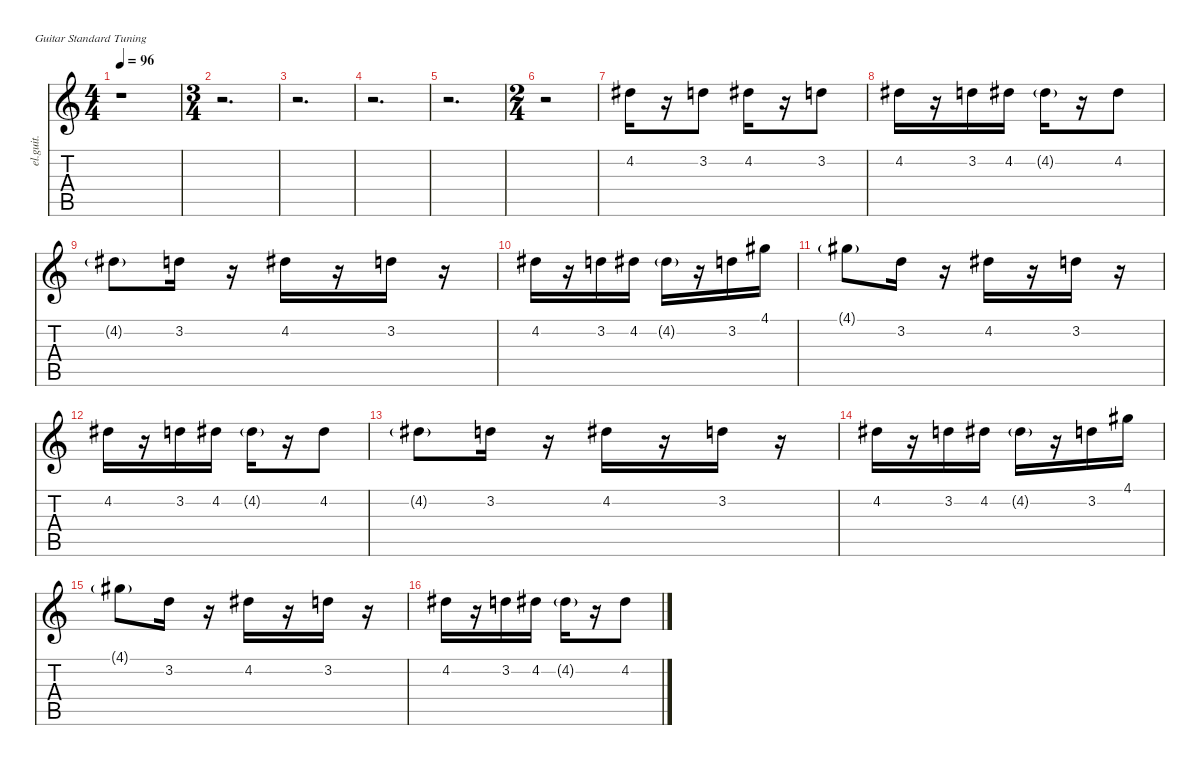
\defaultSystemsLayout 4
\hideDynamics
\bracketExtendMode nobrackets
\otherSystemsTrackNameOrientation horizontal
\track ("Guitar 3" "el.guit.") {instrument electricguitarclean}
\staff {score tabs}
\tuning (E4 B3 G3 D3 A2 E2)
\ts (4 4)
\tempo 96
\clef g2
\ks c
r.1{dy f instrument electricguitarclean} |
\ts (3 4)
r.2{d} |
r.2{d} |
r.2{d} |
r.2{d} |
\ts (2 4)
r.2 |
4.2{acc #}.16 r.16 3.2.8 4.2{acc #}.16 r.16 3.2.8 |
4.2{acc #}.16 r.16 3.2.16 4.2{acc #}.16 4.2{g acc #}.16{dy fff} r.16 4.2{acc #}.8{dy f} |
4.2{g acc #}.8{dy fff} 3.2.16{dy f} r.16 4.2{acc #}.16 r.16 3.2.16 r.16 |
4.2{acc #}.16 r.16 3.2.16 4.2{acc #}.16 4.2{g acc #}.16{dy fff} r.16 3.2.16{dy f} 4.1{acc #}.16 |
4.1{g acc #}.8{dy fff} 3.2.16{dy f} r.16 4.2{acc #}.16 r.16 3.2.16 r.16 |
4.2{acc #}.16 r.16 3.2.16 4.2{acc #}.16 4.2{g acc #}.16{dy fff} r.16 4.2{acc #}.8{dy f} |
4.2{g acc #}.8{dy fff} 3.2.16{dy f} r.16 4.2{acc #}.16 r.16 3.2.16 r.16 |
4.2{acc #}.16 r.16 3.2.16 4.2{acc #}.16 4.2{g acc #}.16{dy fff} r.16 3.2.16{dy f} 4.1{acc #}.16 |
4.1{g acc #}.8{dy fff} 3.2.16{dy f} r.16 4.2{acc #}.16 r.16 3.2.16 r.16 |
4.2{acc #}.16 r.16 3.2.16 4.2{acc #}.16 4.2{g acc #}.16{dy fff} r.16 4.2{acc #}.8{dy f}
